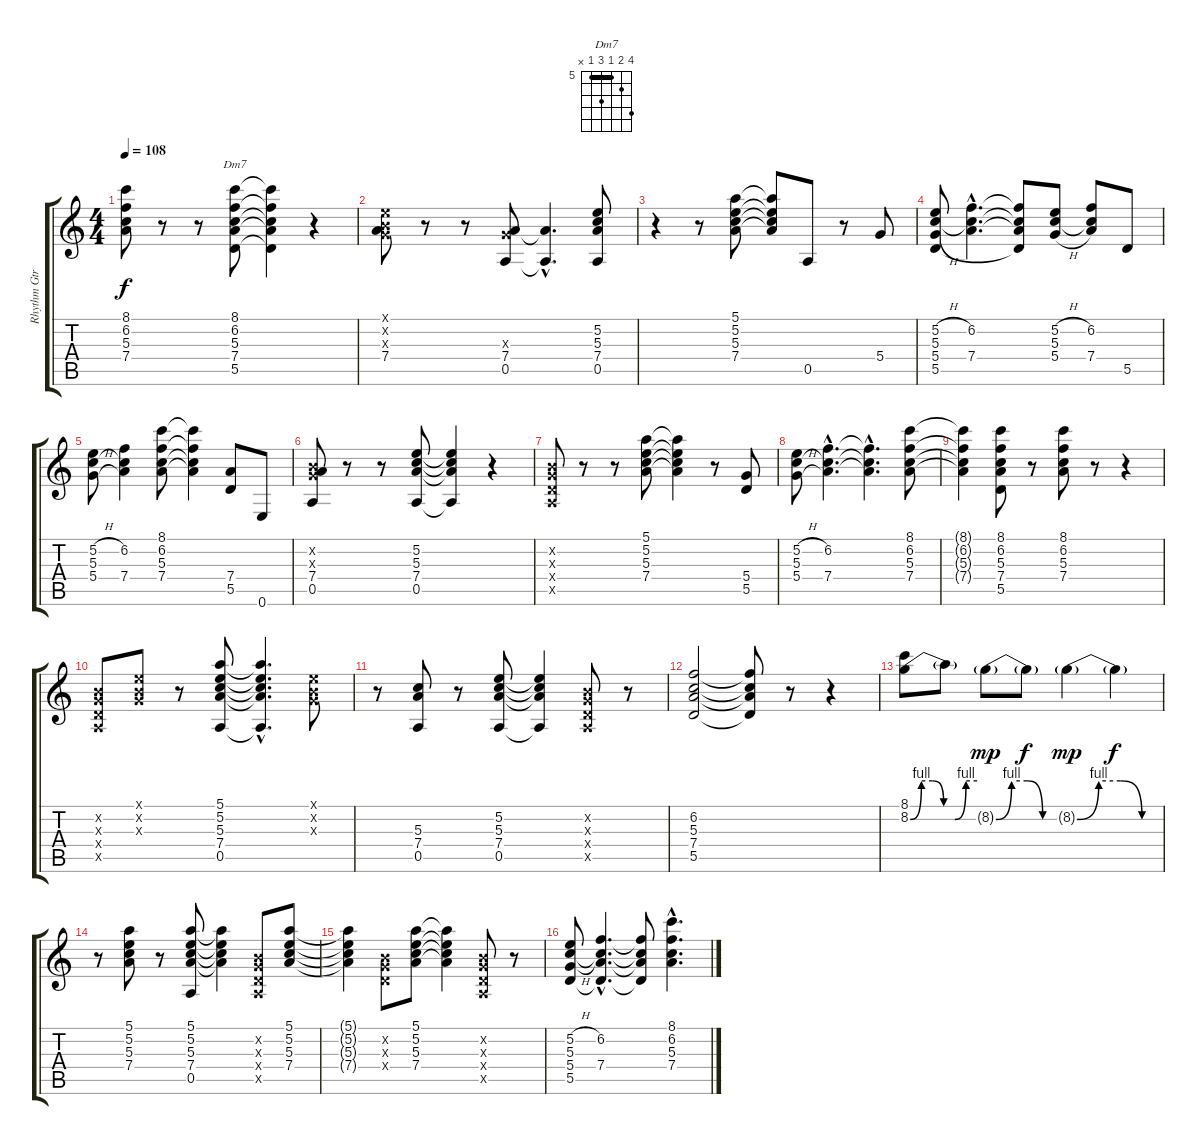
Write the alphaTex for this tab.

\track ("Rhythm Gtr. (K. Richards)" "Rhythm Gtr") {instrument electricguitarjazz}
\staff {score tabs}
\tuning (E4 B3 G3 D3 A2 E2) {hide}
\chord ("Dm7" 8 6 5 7 5 x) {firstfret 5 barre 5}
\ts (4 4)
\tempo 108
\clef g2
\ks c
(8.1 6.2 5.3 7.4).8{dy f} r.8 r.8 (8.1 6.2 5.3 7.4 5.5).8{ch "Dm7"} (8.1{t} 6.2{t} 5.3{t} 7.4{t} 5.5{t}).4 r.4 |
(0.1{x} 0.2{x} 0.3{x} 7.4).8 r.8 r.8 (0.3{x} 7.4 0.5).8 (7.4{hac t} 0.5{hac t}).4{d} (5.2 5.3 7.4 0.5).8 |
r.4 r.8 (5.1 5.2 5.3 7.4).8 (5.1{t} 5.2{t} 5.3{t} 7.4{t}).8 0.5.8 r.8 5.4.8 |
(5.2{h} 5.3 5.4{h} 5.5).8 (6.2{hac} 5.3{hac t} 7.4{hac}).4{d} (6.2{t} 5.3{t} 7.4{t} 5.5{t}).8 (5.2{h} 5.3 5.4{h}).8 (6.2 5.3{t} 7.4).8 5.5.8 |
(5.2{h} 5.3 5.4{h}).8 (6.2 5.3{t} 7.4).4 (8.1 6.2 5.3 7.4).8 (8.1{t} 6.2{t} 5.3{t} 7.4{t}).4 (7.4 5.5).8 0.6.8 |
(0.2{x} 0.3{x} 7.4 0.5).8 r.8 r.8 (5.2 5.3 7.4 0.5).8 (5.2{t} 5.3{t} 7.4{t} 0.5{t}).4 r.4 |
(0.2{x} 0.3{x} 0.4{x} 0.5{x}).8 r.8 r.8 (5.1 5.2 5.3 7.4).8 (5.1{t} 5.2{t} 5.3{t} 7.4{t}).4 r.8 (5.4 5.5).8 |
(5.2{h} 5.3{h} 5.4{h}).8 (6.2{hac} 5.3{hac t} 7.4{hac}).4{d} (6.2{hac t} 5.3{hac t} 7.4{hac t}).4{d} (8.1 6.2 5.3 7.4).8 |
(8.1{t} 6.2{t} 5.3{t} 7.4{t}).4 (8.1 6.2 5.3 7.4 5.5).8 r.8 (8.1 6.2 5.3 7.4).8 r.8 r.4 |
(0.2{x} 0.3{x} 0.4{x} 0.5{x}).8 (0.1{x} 0.2{x} 0.3{x}).8 r.8 (5.1 5.2 5.3 7.4 0.5).8 (5.1{hac t} 5.2{hac t} 5.3{hac t} 7.4{hac t} 0.5{hac t}).4{d} (0.1{x} 0.2{x} 0.3{x}).8 |
r.8 (5.3 7.4 0.5).8 r.8 (5.2 5.3 7.4 0.5).8 (5.2{t} 5.3{t} 7.4{t} 0.5{t}).4 (0.2{x} 0.3{x} 0.4{x} 0.5{x}).8 r.8 |
(6.2 5.3 7.4 5.5).2 (6.2{t} 5.3{t} 7.4{t} 5.5{t}).8 r.8 r.4 |
(8.1 8.2{be (custom 0 0 10 4 20 4 30 0 40 0 50 4 60 4)}).8 8.2{t}.8 8.2{be (custom 0 0 15 4 30 4 45 0 60 0) g}.8{dy mp} 8.2{t}.8{dy f} 8.2{be (custom 0 0 15 4 30 4 45 0 60 0) g}.4{dy mp} 8.2{t}.4{dy f} |
r.8 (5.1 5.2 5.3 7.4).8 r.8 (5.1 5.2 5.3 7.4 0.5).8 (5.1{t} 5.2{t} 5.3{t} 7.4{t}).4 (0.2{x} 0.3{x} 0.4{x} 0.5{x}).8 (5.1 5.2 5.3 7.4).8 |
(5.1{t} 5.2{t} 5.3{t} 7.4{t}).4 (0.2{x} 0.3{x} 0.4{x}).8 (5.1 5.2 5.3 7.4).8 (5.1{t} 5.2{t} 5.3{t} 7.4{t}).4 (0.2{x} 0.3{x} 0.4{x} 0.5{x}).8 r.8 |
(5.2{h} 5.3 5.4{h} 5.5).8 (6.2{hac} 5.3{hac t} 7.4{hac} 5.5{hac t}).4{d} (6.2{t} 5.3{t} 7.4{t} 5.5{t}).8 (8.1{hac} 6.2{hac} 5.3{hac} 7.4{hac}).4{d}
